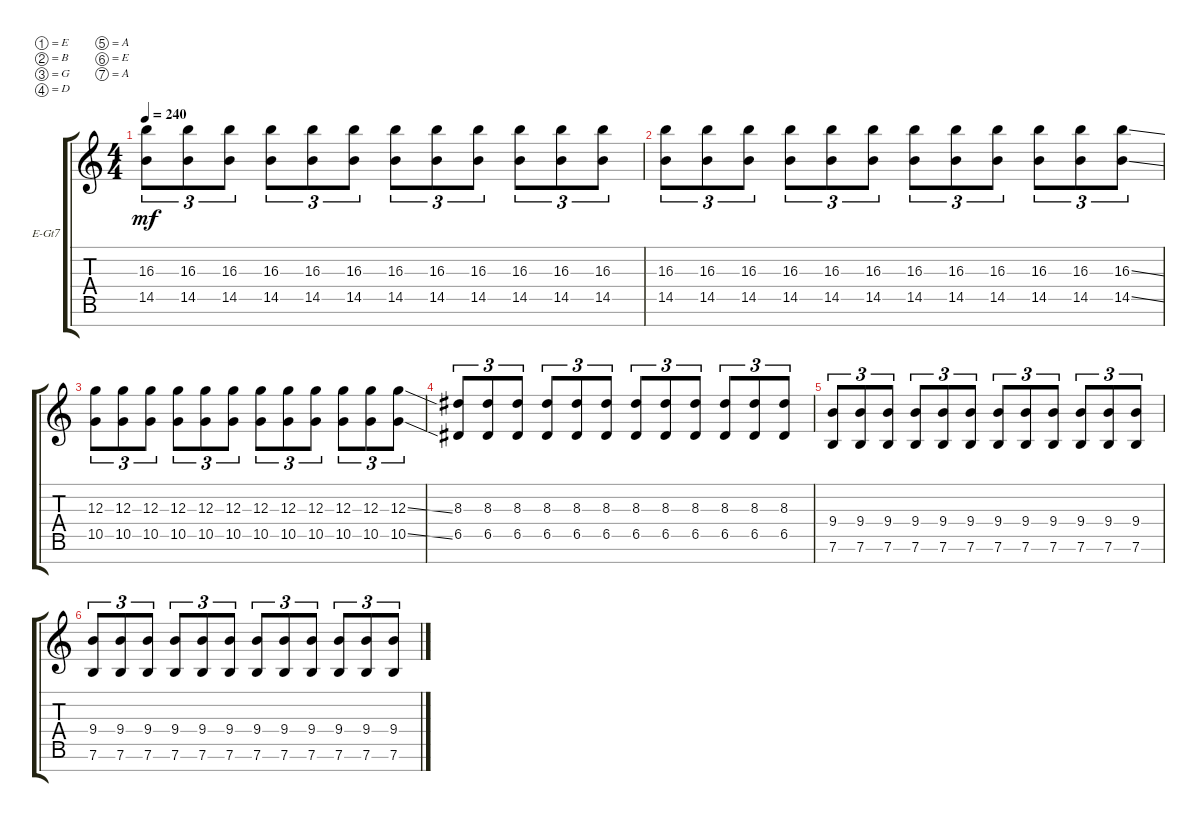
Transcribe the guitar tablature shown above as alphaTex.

\defaultSystemsLayout 4
\bracketExtendMode groupsimilarinstruments
\firstSystemTrackNameOrientation horizontal
\otherSystemsTrackNameOrientation horizontal
\track ("Electric Guitar" "E-Gt7") {instrument distortionguitar}
\staff {score tabs}
\tuning (E4 B3 G3 D3 A2 E2 A1)
\ts (4 4)
\tempo 240
\clef g2
\ks c
(14.5 16.3).8{tu (3 2) dy mf} (14.5 16.3).8{tu (3 2)} (14.5 16.3).8{tu (3 2)} (14.5 16.3).8{tu (3 2)} (14.5 16.3).8{tu (3 2)} (14.5 16.3).8{tu (3 2)} (14.5 16.3).8{tu (3 2)} (14.5 16.3).8{tu (3 2)} (14.5 16.3).8{tu (3 2)} (14.5 16.3).8{tu (3 2)} (14.5 16.3).8{tu (3 2)} (14.5 16.3).8{tu (3 2)} |
(14.5 16.3).8{tu (3 2)} (14.5 16.3).8{tu (3 2)} (14.5 16.3).8{tu (3 2)} (14.5 16.3).8{tu (3 2)} (14.5 16.3).8{tu (3 2)} (14.5 16.3).8{tu (3 2)} (14.5 16.3).8{tu (3 2)} (14.5 16.3).8{tu (3 2)} (14.5 16.3).8{tu (3 2)} (14.5 16.3).8{tu (3 2)} (14.5 16.3).8{tu (3 2)} (14.5{ss} 16.3{ss}).8{tu (3 2)} |
(10.5 12.3).8{tu (3 2)} (10.5 12.3).8{tu (3 2)} (10.5 12.3).8{tu (3 2)} (10.5 12.3).8{tu (3 2)} (10.5 12.3).8{tu (3 2)} (10.5 12.3).8{tu (3 2)} (10.5 12.3).8{tu (3 2)} (10.5 12.3).8{tu (3 2)} (10.5 12.3).8{tu (3 2)} (10.5 12.3).8{tu (3 2)} (10.5 12.3).8{tu (3 2)} (10.5{ss} 12.3{ss}).8{tu (3 2)} |
(6.5 8.3).8{tu (3 2)} (6.5 8.3).8{tu (3 2)} (6.5 8.3).8{tu (3 2)} (6.5 8.3).8{tu (3 2)} (6.5 8.3).8{tu (3 2)} (6.5 8.3).8{tu (3 2)} (6.5 8.3).8{tu (3 2)} (6.5 8.3).8{tu (3 2)} (6.5 8.3).8{tu (3 2)} (6.5 8.3).8{tu (3 2)} (6.5 8.3).8{tu (3 2)} (6.5 8.3).8{tu (3 2)} |
(7.6 9.4).8{tu (3 2)} (7.6 9.4).8{tu (3 2)} (7.6 9.4).8{tu (3 2)} (7.6 9.4).8{tu (3 2)} (7.6 9.4).8{tu (3 2)} (7.6 9.4).8{tu (3 2)} (7.6 9.4).8{tu (3 2)} (7.6 9.4).8{tu (3 2)} (7.6 9.4).8{tu (3 2)} (7.6 9.4).8{tu (3 2)} (7.6 9.4).8{tu (3 2)} (7.6 9.4).8{tu (3 2)} |
(7.6 9.4).8{tu (3 2)} (7.6 9.4).8{tu (3 2)} (7.6 9.4).8{tu (3 2)} (7.6 9.4).8{tu (3 2)} (7.6 9.4).8{tu (3 2)} (7.6 9.4).8{tu (3 2)} (7.6 9.4).8{tu (3 2)} (7.6 9.4).8{tu (3 2)} (7.6 9.4).8{tu (3 2)} (7.6 9.4).8{tu (3 2)} (7.6 9.4).8{tu (3 2)} (7.6 9.4).8{tu (3 2)}
